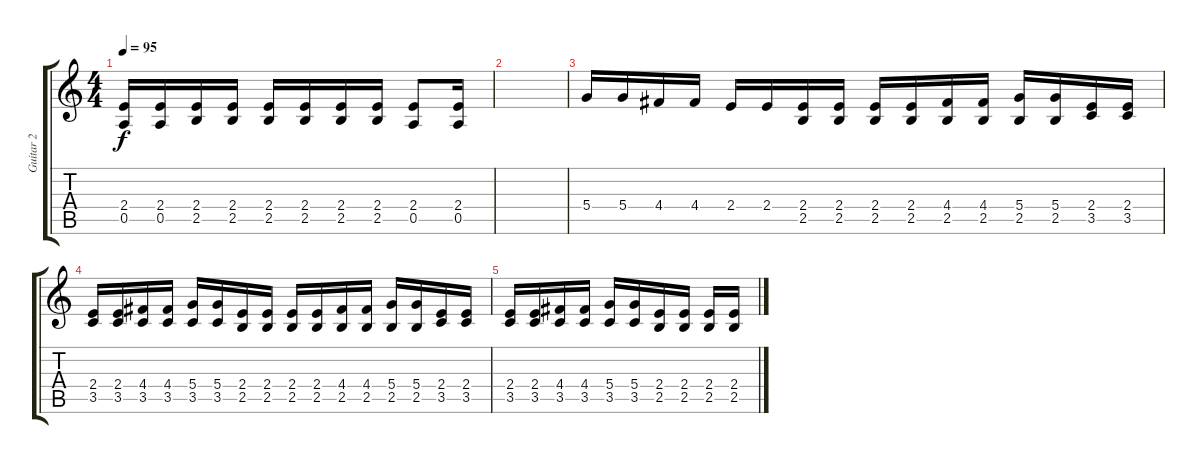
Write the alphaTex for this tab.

\track ("Guitar 2" "Guitar 2") {instrument distortionguitar}
\staff {score tabs}
\tuning (E4 B3 G3 D3 A2 E2) {hide}
\ts (4 4)
\tempo 95
\clef g2
\ks c
(2.4 0.5).16{dy f} (2.4 0.5).16 (2.4 2.5).16 (2.4 2.5).16 (2.4 2.5).16 (2.4 2.5).16 (2.4 2.5).16 (2.4 2.5).16 (2.4 0.5).8 (2.4 0.5).16 |
|
5.4.16 5.4.16 4.4.16 4.4.16 2.4.16 2.4.16 (2.4 2.5).16 (2.4 2.5).16 (2.4 2.5).16 (2.4 2.5).16 (4.4 2.5).16 (4.4 2.5).16 (5.4 2.5).16 (5.4 2.5).16 (2.4 3.5).16 (2.4 3.5).16 |
(2.4 3.5).16 (2.4 3.5).16 (4.4 3.5).16 (4.4 3.5).16 (5.4 3.5).16 (5.4 3.5).16 (2.4 2.5).16 (2.4 2.5).16 (2.4 2.5).16 (2.4 2.5).16 (4.4 2.5).16 (4.4 2.5).16 (5.4 2.5).16 (5.4 2.5).16 (2.4 3.5).16 (2.4 3.5).16 |
(2.4 3.5).16 (2.4 3.5).16 (4.4 3.5).16 (4.4 3.5).16 (5.4 3.5).16 (5.4 3.5).16 (2.4 2.5).16 (2.4 2.5).16 (2.4 2.5).16 (2.4 2.5).16
